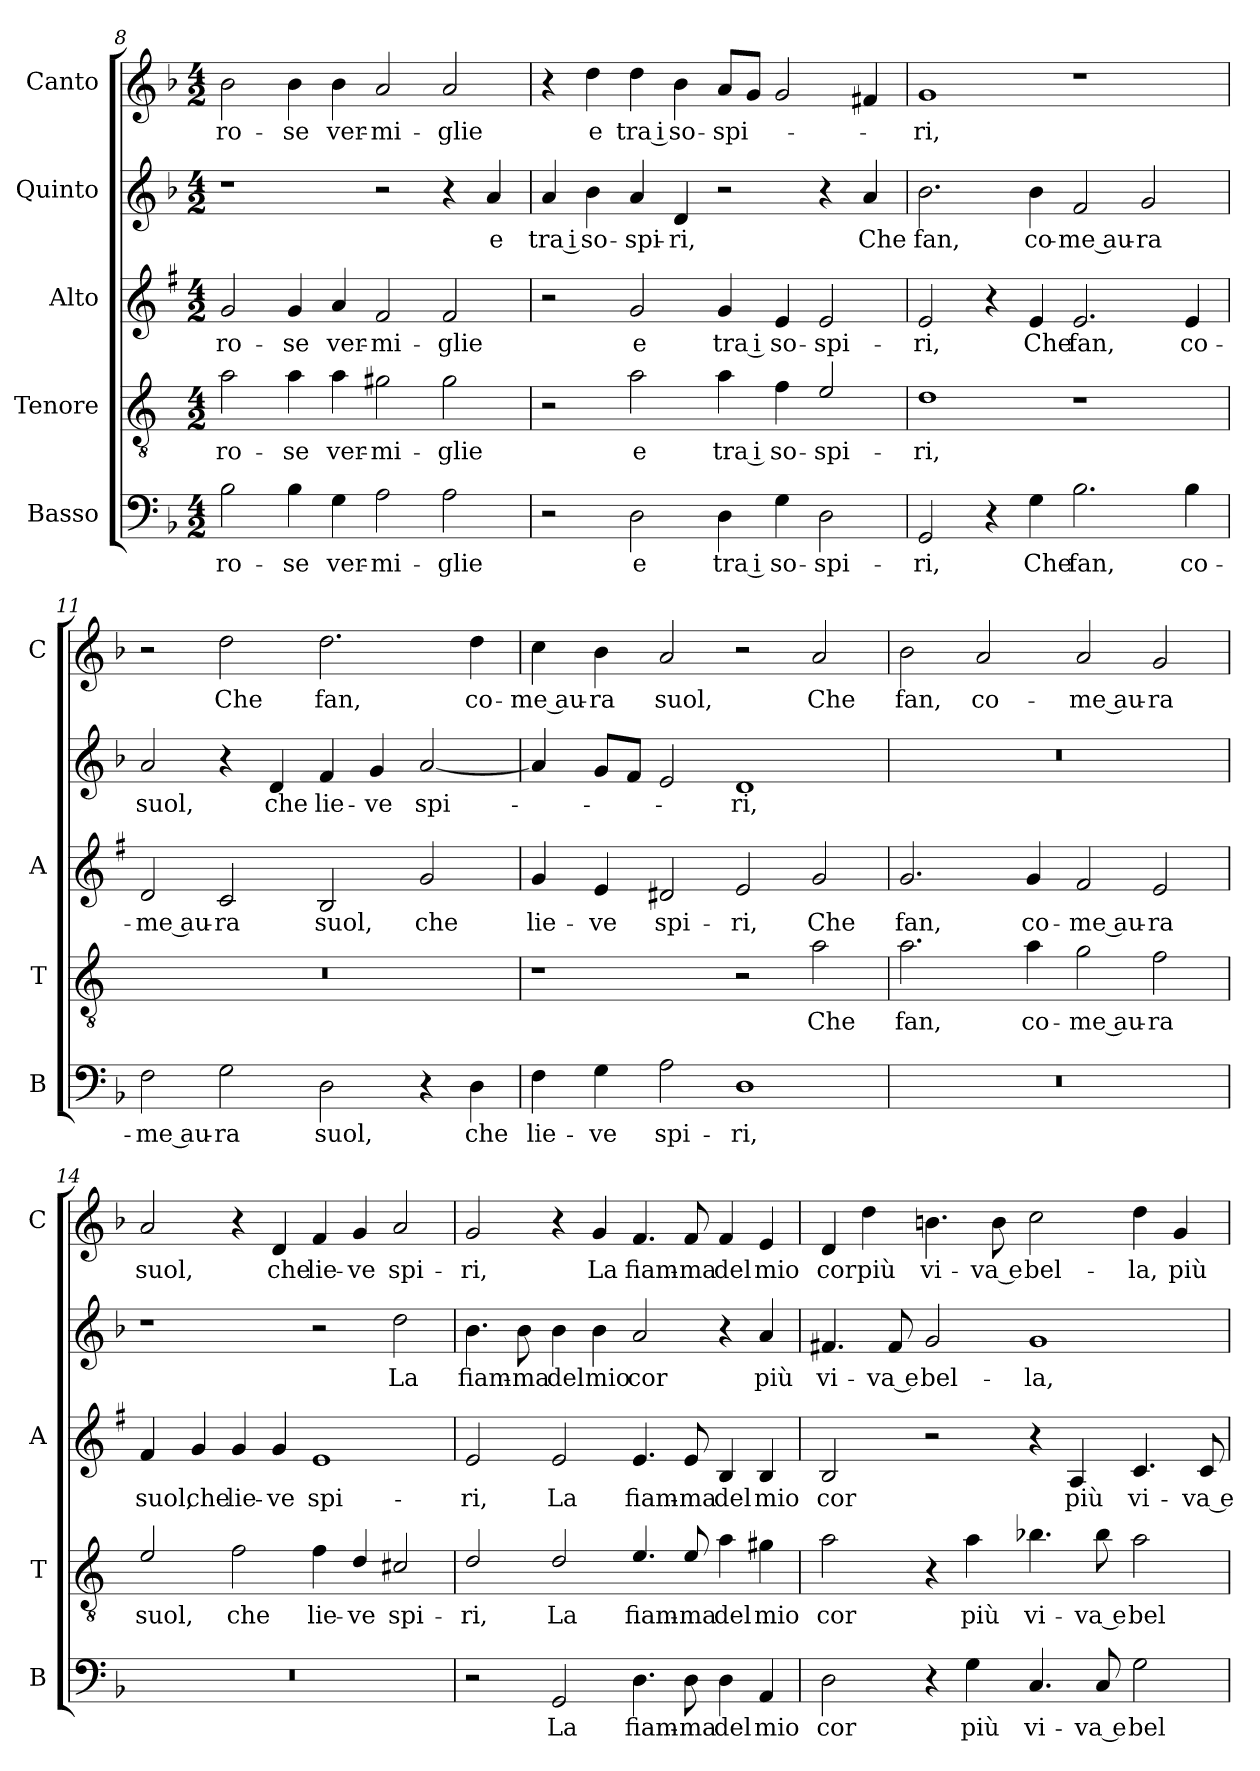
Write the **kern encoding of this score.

**kern	**text	**kern	**text	**kern	**text	**kern	**text	**kern	**text
*part5	*part5	*part4	*part4	*part3	*part3	*part2	*part2	*part1	*part1
*staff5	*staff5	*staff4	*staff4	*staff3	*staff3	*staff2	*staff2	*staff1	*staff1
*I"Basso	*	*I"Tenore	*	*I"Alto	*	*I"Quinto	*	*I"Canto	*
*I'B	*	*I'T	*	*I'A	*	*	*	*I'C	*
!!LO:PB:g=z
*clefF4	*	*clefGv2	*	*clefG2	*	*clefG2	*	*clefG2	*
*	*	*ITrd4c7	*	*ITrd1c2	*	*	*	*	*
*k[b-]	*	*k[b-]	*	*k[b-]	*	*k[b-]	*	*k[b-]	*
*F:	*	*F:	*	*F:	*	*F:	*	*F:	*
*M4/2	*	*M4/2	*	*M4/2	*	*M4/2	*	*M4/2	*
=8	=8	=8	=8	=8	=8	=8	=8	=8	=8
!	!LO:LY:b	!	!LO:LY:b	!	!LO:LY:b	!	!	!	!LO:LY:b
2B-\	ro-	2d\	ro-	2f/	ro-	1r	.	2b-\	ro-
!	!LO:LY:b	!	!LO:LY:b	!	!LO:LY:b	!	!	!	!LO:LY:b
4B-\	-se	4d\	-se	4f/	-se	.	.	4b-\	-se
!	!LO:LY:b	!	!LO:LY:b	!	!LO:LY:b	!	!	!	!LO:LY:b
4G\	ver-	4d\	ver-	4g/	ver-	.	.	4b-\	ver-
!	!LO:LY:b	!	!LO:LY:b	!	!LO:LY:b	!	!	!	!LO:LY:b
2A\	-mi-	2c#X\	-mi-	2e/	-mi-	2r	.	2a/	-mi-
!	!LO:LY:b	!	!LO:LY:b	!	!LO:LY:b	!	!	!	!LO:LY:b
2A\	-glie	2c#\	-glie	2e/	-glie	4r	.	2a/	-glie
!	!	!	!	!	!	!	!LO:LY:b	!	!
.	.	.	.	.	.	4a/	e	.	.
=9	=9	=9	=9	=9	=9	=9	=9	=9	=9
!	!	!	!	!	!	!	!LO:LY:b	!	!
2r	.	2r	.	2r	.	4a/	tra i	4r	.
!	!	!	!	!	!	!	!LO:LY:b	!	!LO:LY:b
.	.	.	.	.	.	4b-\	so-	4dd\	e
!	!LO:LY:b	!	!LO:LY:b	!	!LO:LY:b	!	!LO:LY:b	!	!LO:LY:b
2D\	e	2d\	e	2f/	e	4a/	-spi-	4dd\	tra i
!	!	!	!	!	!	!	!LO:LY:b	!	!LO:LY:b
.	.	.	.	.	.	4d/	-ri,	4b-\	so-
!	!LO:LY:b	!	!LO:LY:b	!	!LO:LY:b	!	!	!	!LO:LY:b
4D\	tra i	4d\	tra i	4f/	tra i	2r	.	8a/L	-spi-
.	.	.	.	.	.	.	.	8g/J	.
!	!LO:LY:b	!	!LO:LY:b	!	!LO:LY:b	!	!	!	!
4G\	so-	4B-\	so-	4d/	so-	.	.	2g/	.
!	!LO:LY:b	!	!LO:LY:b	!	!LO:LY:b	!	!	!	!
2D\	-spi-	2A/	-spi-	2d/	-spi-	4r	.	.	.
!	!	!	!	!	!	!	!LO:LY:b	!	!
.	.	.	.	.	.	4a/	Che	4f#X/	.
=10	=10	=10	=10	=10	=10	=10	=10	=10	=10
!	!LO:LY:b	!	!LO:LY:b	!	!LO:LY:b	!	!LO:LY:b	!	!LO:LY:b
2GG/	-ri,	1G	-ri,	2d/	-ri,	2.b-\	fan,	1g	-ri,
4r	.	.	.	4r	.	.	.	.	.
!	!LO:LY:b	!	!	!	!LO:LY:b	!	!LO:LY:b	!	!
4G\	Che	.	.	4d/	Che	4b-\	co-	.	.
!	!LO:LY:b	!	!	!	!LO:LY:b	!	!LO:LY:b	!	!
2.B-\	fan,	1r	.	2.d/	fan,	2f/	-me au-	1r	.
!	!	!	!	!	!	!	!LO:LY:b	!	!
.	.	.	.	.	.	2g/	-ra	.	.
!	!LO:LY:b	!	!	!	!LO:LY:b	!	!	!	!
4B-\	co-	.	.	4d/	co-	.	.	.	.
=11	=11	=11	=11	=11	=11	=11	=11	=11	=11
!	!LO:LY:b	!	!	!	!LO:LY:b	!	!LO:LY:b	!	!
2F\	-me au-	0r	.	2c/	-me au-	2a/	suol,	2r	.
!	!LO:LY:b	!	!	!	!LO:LY:b	!	!	!	!LO:LY:b
2G\	-ra	.	.	2B-/	-ra	4r	.	2dd\	Che
!	!	!	!	!	!	!	!LO:LY:b	!	!
.	.	.	.	.	.	4d/	che	.	.
!	!LO:LY:b	!	!	!	!LO:LY:b	!	!LO:LY:b	!	!LO:LY:b
2D\	suol,	.	.	2A/	suol,	4f/	lie-	2.dd\	fan,
!	!	!	!	!	!	!	!LO:LY:b	!	!
.	.	.	.	.	.	4g/	-ve	.	.
!	!	!	!	!	!LO:LY:b	!	!LO:LY:b	!	!
4r	.	.	.	2f/	che	[2a/	spi-	.	.
!	!LO:LY:b	!	!	!	!	!	!	!	!LO:LY:b
4D\	che	.	.	.	.	.	.	4dd\	co-
!!LO:LB:g=z
=12	=12	=12	=12	=12	=12	=12	=12	=12	=12
!	!LO:LY:b	!	!	!	!LO:LY:b	!	!	!	!LO:LY:b
4F\	lie-	1r	.	4f/	lie-	4a/]	.	4cc\	-me au-
!	!LO:LY:b	!	!	!	!LO:LY:b	!	!	!	!LO:LY:b
4G\	-ve	.	.	4d/	-ve	8g/L	.	4b-\	-ra
.	.	.	.	.	.	8f/J	.	.	.
!	!LO:LY:b	!	!	!	!LO:LY:b	!	!	!	!LO:LY:b
2A\	spi-	.	.	2c#X/	spi-	2e/	.	2a/	suol,
!	!LO:LY:b	!	!	!	!LO:LY:b	!	!LO:LY:b	!	!
1D	-ri,	2r	.	2d/	-ri,	1d	-ri,	2r	.
!	!	!	!LO:LY:b	!	!LO:LY:b	!	!	!	!LO:LY:b
.	.	2d\	Che	2f/	Che	.	.	2a/	Che
=13	=13	=13	=13	=13	=13	=13	=13	=13	=13
!	!	!	!LO:LY:b	!	!LO:LY:b	!	!	!	!LO:LY:b
0r	.	2.d\	fan,	2.f/	fan,	0r	.	2b-\	fan,
!	!	!	!	!	!	!	!	!	!LO:LY:b
.	.	.	.	.	.	.	.	2a/	co-
!	!	!	!LO:LY:b	!	!LO:LY:b	!	!	!	!
.	.	4d\	co-	4f/	co-	.	.	.	.
!	!	!	!LO:LY:b	!	!LO:LY:b	!	!	!	!LO:LY:b
.	.	2c\	-me au-	2e/	-me au-	.	.	2a/	-me au-
!	!	!	!LO:LY:b	!	!LO:LY:b	!	!	!	!LO:LY:b
.	.	2B-\	-ra	2d/	-ra	.	.	2g/	-ra
=14	=14	=14	=14	=14	=14	=14	=14	=14	=14
!	!	!	!LO:LY:b	!	!LO:LY:b	!	!	!	!LO:LY:b
0r	.	2A/	suol,	4e/	suol,	1r	.	2a/	suol,
!	!	!	!	!	!LO:LY:b	!	!	!	!
.	.	.	.	4f/	che	.	.	.	.
!	!	!	!LO:LY:b	!	!LO:LY:b	!	!	!	!
.	.	2B-\	che	4f/	lie-	.	.	4r	.
!	!	!	!	!	!LO:LY:b	!	!	!	!LO:LY:b
.	.	.	.	4f/	-ve	.	.	4d/	che
!	!	!	!LO:LY:b	!	!LO:LY:b	!	!	!	!LO:LY:b
.	.	4B-\	lie-	1d	spi-	2r	.	4f/	lie-
!	!	!	!LO:LY:b	!	!	!	!	!	!LO:LY:b
.	.	4G/	-ve	.	.	.	.	4g/	-ve
!	!	!	!LO:LY:b	!	!	!	!LO:LY:b	!	!LO:LY:b
.	.	2F#X/	spi-	.	.	2dd\	La	2a/	spi-
=15	=15	=15	=15	=15	=15	=15	=15	=15	=15
!	!	!	!LO:LY:b	!	!LO:LY:b	!	!LO:LY:b	!	!LO:LY:b
2r	.	2G/	-ri,	2d/	-ri,	4.b-\	fiam-	2g/	-ri,
!	!	!	!	!	!	!	!LO:LY:b	!	!
.	.	.	.	.	.	8b-\	-ma	.	.
!	!LO:LY:b	!	!LO:LY:b	!	!LO:LY:b	!	!LO:LY:b	!	!
2GG/	La	2G/	La	2d/	La	4b-\	del	4r	.
!	!	!	!	!	!	!	!LO:LY:b	!	!LO:LY:b
.	.	.	.	.	.	4b-\	mio	4g/	La
!	!LO:LY:b	!	!LO:LY:b	!	!LO:LY:b	!	!LO:LY:b	!	!LO:LY:b
4.D\	fiam-	4.A/	fiam-	4.d/	fiam-	2a/	cor	4.f/	fiam-
!	!LO:LY:b	!	!LO:LY:b	!	!LO:LY:b	!	!	!	!LO:LY:b
8D\	-ma	8A/	-ma	8d/	-ma	.	.	8f/	-ma
!	!LO:LY:b	!	!LO:LY:b	!	!LO:LY:b	!	!	!	!LO:LY:b
4D\	del	4d\	del	4A/	del	4r	.	4f/	del
!	!LO:LY:b	!	!LO:LY:b	!	!LO:LY:b	!	!LO:LY:b	!	!LO:LY:b
4AA/	mio	4c#X\	mio	4A/	mio	4a/	più	4e/	mio
!!LO:LB:g=z
=16	=16	=16	=16	=16	=16	=16	=16	=16	=16
!	!LO:LY:b	!	!LO:LY:b	!	!LO:LY:b	!	!LO:LY:b	!	!LO:LY:b
2D\	cor	2d\	cor	2A/	cor	4.f#X/	vi-	4d/	cor
!	!	!	!	!	!	!	!	!	!LO:LY:b
.	.	.	.	.	.	.	.	4dd\	più
!	!	!	!	!	!	!	!LO:LY:b	!	!
.	.	.	.	.	.	8f#/	-va e	.	.
!	!	!	!	!	!	!	!LO:LY:b	!	!LO:LY:b
4r	.	4r	.	2r	.	2g/	bel-	4.bn\	vi-
!	!LO:LY:b	!	!LO:LY:b	!	!	!	!	!	!
4G\	più	4d\	più	.	.	.	.	.	.
!	!	!	!	!	!	!	!	!	!LO:LY:b
.	.	.	.	.	.	.	.	8b\	-va e
!	!LO:LY:b	!	!LO:LY:b	!	!	!	!LO:LY:b	!	!LO:LY:b
4.C/	vi-	4.e-X\	vi-	4r	.	1g	-la,	2cc\	bel-
!	!	!	!	!	!LO:LY:b	!	!	!	!
.	.	.	.	4G/	più	.	.	.	.
!	!LO:LY:b	!	!LO:LY:b	!	!	!	!	!	!
8C/	-va e	8e-\	-va e	.	.	.	.	.	.
!	!LO:LY:b	!	!LO:LY:b	!	!LO:LY:b	!	!	!	!LO:LY:b
2G\	bel-	2d\	bel-	4.B-/	vi-	.	.	4dd\	-la,
!	!	!	!	!	!	!	!	!	!LO:LY:b
.	.	.	.	.	.	.	.	4g/	più
!	!	!	!	!	!LO:LY:b	!	!	!	!
.	.	.	.	8B-/	-va e	.	.	.	.
=	=	=	=	=	=	=	=	=	=
*-	*-	*-	*-	*-	*-	*-	*-	*-	*-
